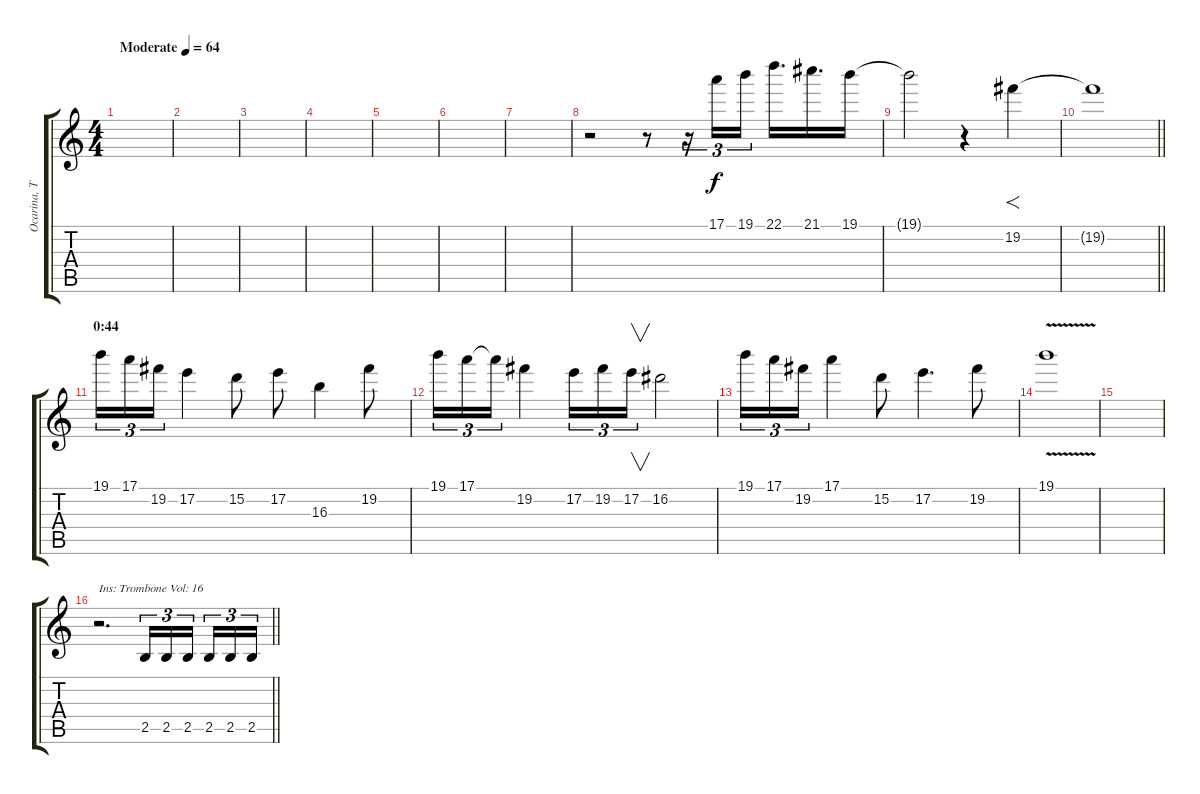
\track ("Ocarina, Trombone" "Ocarina, T") {instrument ocarina}
\staff {score tabs}
\tuning (E5 B4 G4 D4 A3 E3) {hide}
\ts (4 4)
\tempo (64 "Moderate")
\clef g2
\ks c
|
|
|
|
|
|
|
r.2 r.8 r.16{tu (3 2)} 17.1.16{tu (3 2)} 19.1.16{tu (3 2)} 22.1.16{d} 21.1.16{d} 19.1.16 |
19.1{t}.2{volume 9} r.4{volume 13} 19.2.4{f} |
\barLineRight lightlight
19.2{t}.1 |
\section ("" "0:44")
19.1.16{tu (3 2)} 17.1.16{tu (3 2)} 19.2.16{tu (3 2)} 17.2.4 15.2.8 17.2.8 16.3.4 19.2.8 |
19.1.16{tu (3 2)} 17.1.16{tu (3 2)} 17.1{t}.16{tu (3 2)} 19.2.4 17.2.16{tu (3 2)} 19.2.16{tu (3 2)} 17.2.16{v tu (3 2)} 16.2.2 |
19.1.16{tu (3 2)} 17.1.16{tu (3 2)} 19.2.16{tu (3 2)} 17.1.4 15.2.8 17.2.4{d} 19.2.8 |
19.1{v}.1 |
|
\barLineRight lightlight
r.2{d txt "Ins: Trombone Vol: 16" volume 16 instrument trombone} 2.5.16{tu (3 2)} 2.5.16{tu (3 2)} 2.5.16{tu (3 2) beam splitsecondary} 2.5.16{tu (3 2)} 2.5.16{tu (3 2)} 2.5.16{tu (3 2)}
